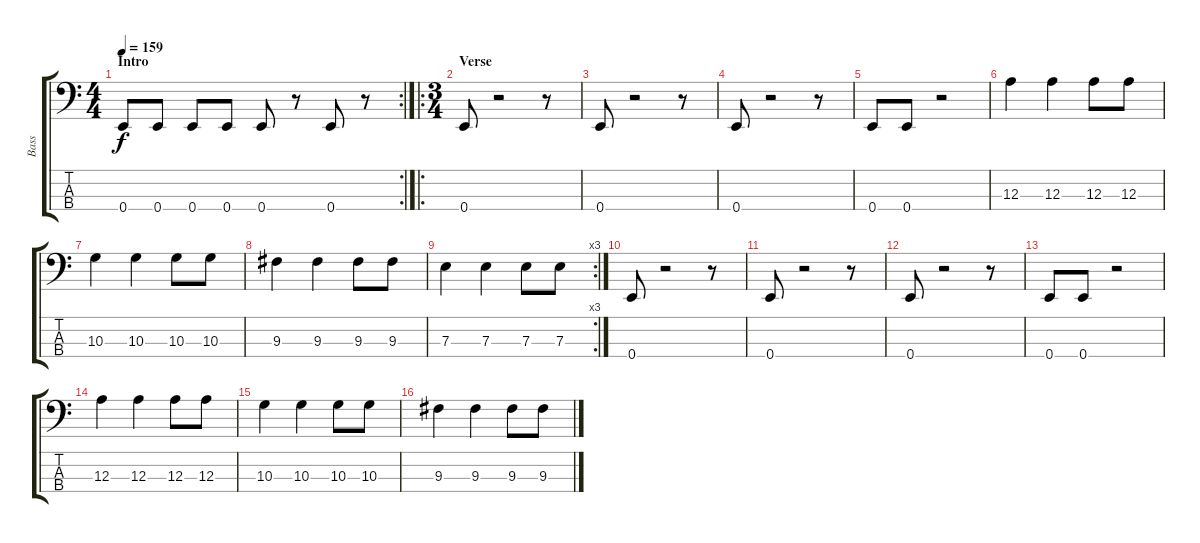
\track ("Bass" "Bass") {instrument electricbasspick}
\staff {score tabs}
\tuning (G2 D2 A1 E1) {hide}
\rc 2
\ts (4 4)
\section ("" "Intro")
\tempo 159
\clef f4
\ks c
0.4.8{dy f instrument electricbasspick} 0.4.8 0.4.8 0.4.8 0.4.8 r.8 0.4.8 r.8 |
\ro
\ts (3 4)
\section ("" "Verse")
0.4.8 r.2 r.8 |
0.4.8 r.2 r.8 |
0.4.8 r.2 r.8 |
0.4.8 0.4.8 r.2 |
12.3.4 12.3.4 12.3.8 12.3.8 |
10.3.4 10.3.4 10.3.8 10.3.8 |
9.3.4 9.3.4 9.3.8 9.3.8 |
\rc 3
7.3.4 7.3.4 7.3.8 7.3.8 |
0.4.8 r.2 r.8 |
0.4.8 r.2 r.8 |
0.4.8 r.2 r.8 |
0.4.8 0.4.8 r.2 |
12.3.4 12.3.4 12.3.8 12.3.8 |
10.3.4 10.3.4 10.3.8 10.3.8 |
9.3.4 9.3.4 9.3.8 9.3.8
